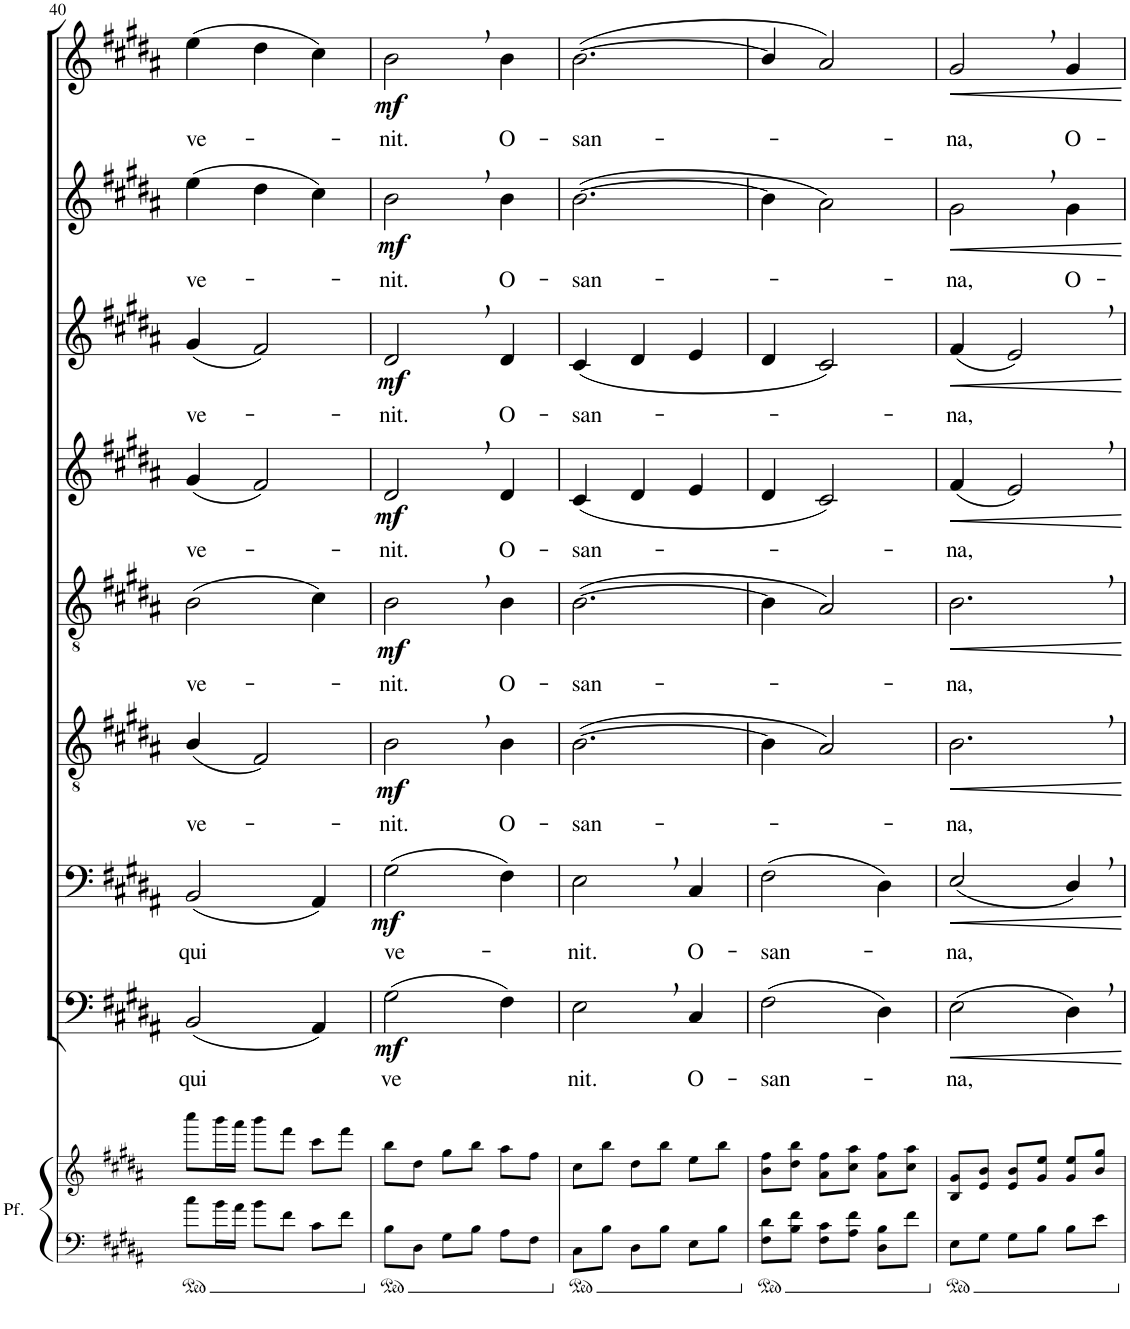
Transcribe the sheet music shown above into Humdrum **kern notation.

**kern	**kern	**kern	**text	**dynam	**kern	**text	**dynam	**kern	**text	**dynam	**kern	**text	**dynam	**kern	**text	**dynam	**kern	**text	**dynam	**kern	**text	**dynam	**kern	**text	**dynam
*part9	*part9	*part8	*part8	*part8	*part7	*part7	*part7	*part6	*part6	*part6	*part5	*part5	*part5	*part4	*part4	*part4	*part3	*part3	*part3	*part2	*part2	*part2	*part1	*part1	*part1
*staff10	*staff9	*staff8	*staff8	*staff8	*staff7	*staff7	*staff7	*staff6	*staff6	*staff6	*staff5	*staff5	*staff5	*staff4	*staff4	*staff4	*staff3	*staff3	*staff3	*staff2	*staff2	*staff2	*staff1	*staff1	*staff1
*I"Piano	*	*I"Bassi II	*	*	*I"Bassi I	*	*	*I"Tenori II	*	*	*I"Tenori I	*	*	*I"Contralti II	*	*	*I"Contralti I	*	*	*I"Soprani II	*	*	*I"Soprani I	*	*
!!LO:PB:g=z
*clefF4	*clefG2	*clefF4	*	*	*clefF4	*	*	*clefGv2	*	*	*clefGv2	*	*	*clefG2	*	*	*clefG2	*	*	*clefG2	*	*	*clefG2	*	*
*k[f#c#g#d#a#]	*k[f#c#g#d#a#]	*k[f#c#g#d#a#]	*	*	*k[f#c#g#d#a#]	*	*	*k[f#c#g#d#a#]	*	*	*k[f#c#g#d#a#]	*	*	*k[f#c#g#d#a#]	*	*	*k[f#c#g#d#a#]	*	*	*k[f#c#g#d#a#]	*	*	*k[f#c#g#d#a#]	*	*
*B:	*B:	*B:	*	*	*B:	*	*	*B:	*	*	*B:	*	*	*B:	*	*	*B:	*	*	*B:	*	*	*B:	*	*
*M3/4	*M3/4	*M3/4	*	*	*M3/4	*	*	*M3/4	*	*	*M3/4	*	*	*M3/4	*	*	*M3/4	*	*	*M3/4	*	*	*M3/4	*	*
=40	=40	=40	=40	=40	=40	=40	=40	=40	=40	=40	=40	=40	=40	=40	=40	=40	=40	=40	=40	=40	=40	=40	=40	=40	=40
!	!	!	!LO:LY:b	!	!	!LO:LY:b	!	!	!LO:LY:b	!	!	!LO:LY:b	!	!	!LO:LY:b	!	!	!LO:LY:b	!	!	!LO:LY:b	!	!	!LO:LY:b	!
8cc#\L	8cccc#\L	(2BB/	qui	.	(2BB/	qui	.	(4B/	ve-	.	(2B\	ve-	.	(4g#/	ve-	.	(4g#/	ve-	.	(4ee\	ve-	.	(4ee\	ve-	.
16b\L	16bbb\L	.	.	.	.	.	.	.	.	.	.	.	.	.	.	.	.	.	.	.	.	.	.	.	.
16a#\JJ	16aaa#\JJ	.	.	.	.	.	.	.	.	.	.	.	.	.	.	.	.	.	.	.	.	.	.	.	.
8b\L	8bbb\L	.	.	.	.	.	.	2F#/)	.	.	.	.	.	2f#/)	.	.	2f#/)	.	.	4dd#\	.	.	4dd#\	.	.
8f#\J	8fff#\J	.	.	.	.	.	.	.	.	.	.	.	.	.	.	.	.	.	.	.	.	.	.	.	.
8c#\L	8ccc#\L	4AA#/)	.	.	4AA#/)	.	.	.	.	.	4c#\)	.	.	.	.	.	.	.	.	4cc#\)	.	.	4cc#\)	.	.
8f#\J	8fff#\J	.	.	.	.	.	.	.	.	.	.	.	.	.	.	.	.	.	.	.	.	.	.	.	.
=41	=41	=41	=41	=41	=41	=41	=41	=41	=41	=41	=41	=41	=41	=41	=41	=41	=41	=41	=41	=41	=41	=41	=41	=41	=41
!	!	!	!LO:LY:b	!LO:DY:b	!	!LO:LY:b	!LO:DY:b	!	!LO:LY:b	!LO:DY:b	!	!LO:LY:b	!LO:DY:b	!	!LO:LY:b	!LO:DY:b	!	!LO:LY:b	!LO:DY:b	!	!LO:LY:b	!LO:DY:b	!	!LO:LY:b	!LO:DY:b
8B\L	8bb\L	(2G#\	ve	mf	(2G#\	ve-	mf	2B,\	-nit.	mf	2B,\	-nit.	mf	2d#,/	-nit.	mf	2d#,/	-nit.	mf	2b,\	-nit.	mf	2b,\	-nit.	mf
8D#\J	8dd#\J	.	.	.	.	.	.	.	.	.	.	.	.	.	.	.	.	.	.	.	.	.	.	.	.
8G#\L	8gg#\L	.	.	.	.	.	.	.	.	.	.	.	.	.	.	.	.	.	.	.	.	.	.	.	.
8B\J	8bb\J	.	.	.	.	.	.	.	.	.	.	.	.	.	.	.	.	.	.	.	.	.	.	.	.
!	!	!	!	!	!	!	!	!	!LO:LY:b	!	!	!LO:LY:b	!	!	!LO:LY:b	!	!	!LO:LY:b	!	!	!LO:LY:b	!	!	!LO:LY:b	!
8A#\L	8aa#\L	4F#\)	.	.	4F#\)	.	.	4B\	O-	.	4B\	O-	.	4d#/	O-	.	4d#/	O-	.	4b\	O-	.	4b\	O-	.
8F#\J	8ff#\J	.	.	.	.	.	.	.	.	.	.	.	.	.	.	.	.	.	.	.	.	.	.	.	.
=42	=42	=42	=42	=42	=42	=42	=42	=42	=42	=42	=42	=42	=42	=42	=42	=42	=42	=42	=42	=42	=42	=42	=42	=42	=42
!	!	!	!LO:LY:b	!	!	!LO:LY:b	!	!	!LO:LY:b	!	!	!LO:LY:b	!	!	!LO:LY:b	!	!	!LO:LY:b	!	!	!LO:LY:b	!	!	!LO:LY:b	!
8C#\L	8cc#\L	2E,\	nit.	.	2E,\	-nit.	.	([2.B\	-san-	.	([2.B\	-san-	.	(4c#/	-san-	.	(4c#/	-san-	.	([2.b\	-san-	.	([2.b\	-san-	.
8B\J	8bb\J	.	.	.	.	.	.	.	.	.	.	.	.	.	.	.	.	.	.	.	.	.	.	.	.
8D#\L	8dd#\L	.	.	.	.	.	.	.	.	.	.	.	.	4d#/	.	.	4d#/	.	.	.	.	.	.	.	.
8B\J	8bb\J	.	.	.	.	.	.	.	.	.	.	.	.	.	.	.	.	.	.	.	.	.	.	.	.
!	!	!	!LO:LY:b	!	!	!LO:LY:b	!	!	!	!	!	!	!	!	!	!	!	!	!	!	!	!	!	!	!
8E\L	8ee\L	4C#/	O-	.	4C#/	O-	.	.	.	.	.	.	.	4e/	.	.	4e/	.	.	.	.	.	.	.	.
8B\J	8bb\J	.	.	.	.	.	.	.	.	.	.	.	.	.	.	.	.	.	.	.	.	.	.	.	.
=43	=43	=43	=43	=43	=43	=43	=43	=43	=43	=43	=43	=43	=43	=43	=43	=43	=43	=43	=43	=43	=43	=43	=43	=43	=43
!	!	!	!LO:LY:b	!	!	!LO:LY:b	!	!	!	!	!	!	!	!	!	!	!	!	!	!	!	!	!	!	!
8F#\ 8d#\L	8b\ 8ff#\L	(2F#\	-san-	.	(2F#\	-san-	.	4B\]	.	.	4B\]	.	.	4d#/	.	.	4d#/	.	.	4b\]	.	.	4b/]	.	.
8B\ 8f#\J	8dd#\ 8bb\J	.	.	.	.	.	.	.	.	.	.	.	.	.	.	.	.	.	.	.	.	.	.	.	.
8F#\ 8c#\L	8a#\ 8ff#\L	.	.	.	.	.	.	2A#/)	.	.	2A#/)	.	.	2c#/)	.	.	2c#/)	.	.	2a#\)	.	.	2a#/)	.	.
8A#\ 8f#\J	8cc#\ 8aa#\J	.	.	.	.	.	.	.	.	.	.	.	.	.	.	.	.	.	.	.	.	.	.	.	.
8D#\ 8B\L	8a#\ 8ff#\L	4D#\)	.	.	4D#\)	.	.	.	.	.	.	.	.	.	.	.	.	.	.	.	.	.	.	.	.
8f#\J	8cc#\ 8aa#\J	.	.	.	.	.	.	.	.	.	.	.	.	.	.	.	.	.	.	.	.	.	.	.	.
=44	=44	=44	=44	=44	=44	=44	=44	=44	=44	=44	=44	=44	=44	=44	=44	=44	=44	=44	=44	=44	=44	=44	=44	=44	=44
!	!	!	!LO:LY:b	!	!	!LO:LY:b	!	!	!LO:LY:b	!	!	!LO:LY:b	!	!	!LO:LY:b	!	!	!LO:LY:b	!	!	!LO:LY:b	!	!	!LO:LY:b	!
8E\L	8B/ 8g#/L	(2E\	-na,	.	(2E/	-na,	.	2.B,\	-na,	.	2.B,\	-na,	.	(4f#/	-na,	.	(4f#/	-na,	.	2g#,\	-na,	.	2g#,/	-na,	.
8G#\J	8e/ 8b/J	.	.	.	.	.	.	.	.	.	.	.	.	.	.	.	.	.	.	.	.	.	.	.	.
8G#\L	8e/ 8b/L	.	.	.	.	.	.	.	.	.	.	.	.	2e,/)	.	.	2e,/)	.	.	.	.	.	.	.	.
8B\J	8g#/ 8ee/J	.	.	.	.	.	.	.	.	.	.	.	.	.	.	.	.	.	.	.	.	.	.	.	.
!	!	!	!	!	!	!	!	!	!	!	!	!	!	!	!	!	!	!	!	!	!LO:LY:b	!	!	!LO:LY:b	!
8B\L	8g#/ 8ee/L	4D#,\)	.	.	4D#,/)	.	.	.	.	.	.	.	.	.	.	.	.	.	.	4g#\	O-	.	4g#/	O-	.
8e\J	8b/ 8gg#/J	.	.	.	.	.	.	.	.	.	.	.	.	.	.	.	.	.	.	.	.	.	.	.	.
=	=	=	=	=	=	=	=	=	=	=	=	=	=	=	=	=	=	=	=	=	=	=	=	=	=
*-	*-	*-	*-	*-	*-	*-	*-	*-	*-	*-	*-	*-	*-	*-	*-	*-	*-	*-	*-	*-	*-	*-	*-	*-	*-
